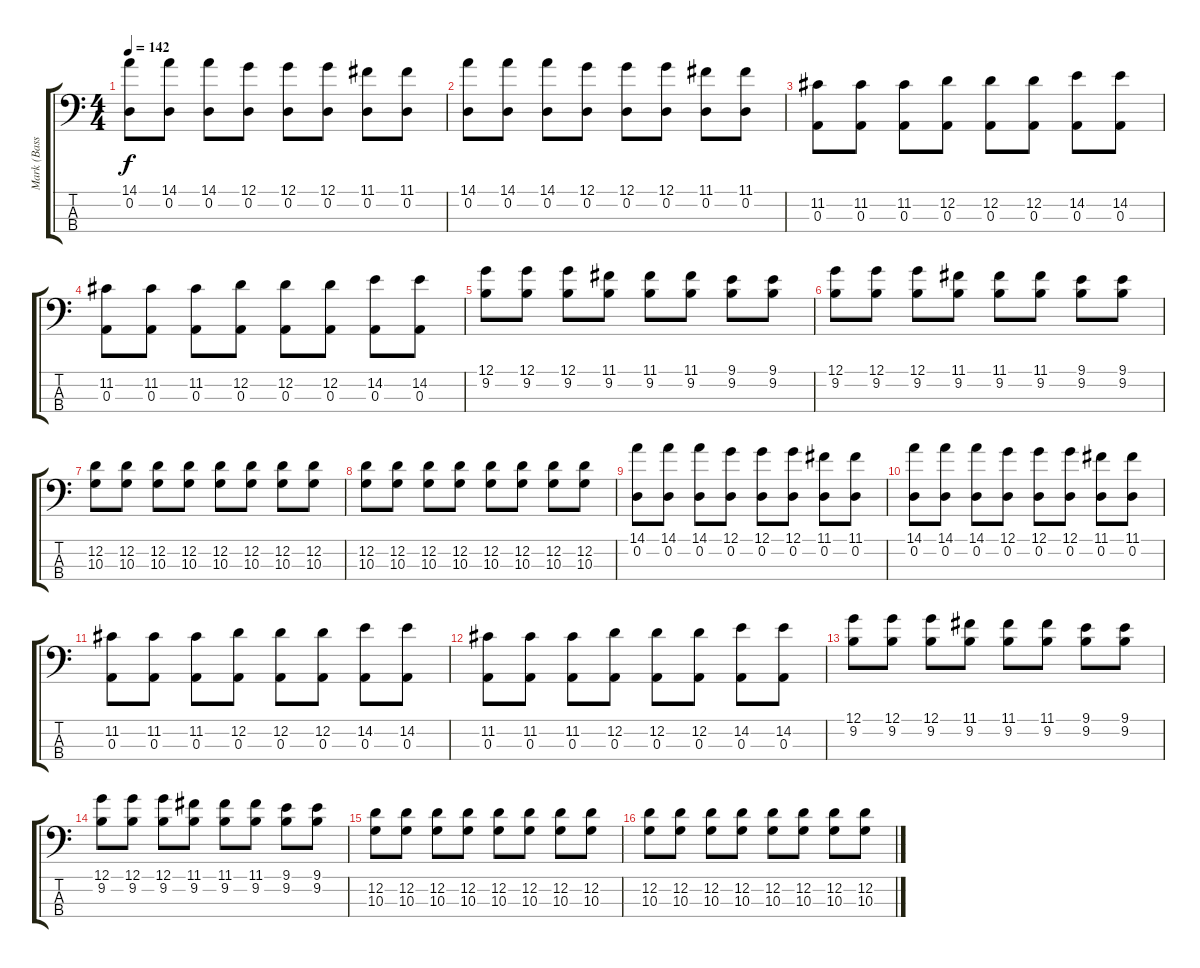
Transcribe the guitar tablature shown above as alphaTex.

\track ("Mark (Bass)" "Mark (Bass") {instrument electricbasspick}
\staff {score tabs}
\tuning (G2 D2 A1 E1) {hide}
\ts (4 4)
\tempo 142
\clef f4
\ks c
(14.1 0.2).8{dy f instrument electricbasspick} (14.1 0.2).8 (14.1 0.2).8 (12.1 0.2).8 (12.1 0.2).8 (12.1 0.2).8 (11.1 0.2).8 (11.1 0.2).8 |
(14.1 0.2).8 (14.1 0.2).8 (14.1 0.2).8 (12.1 0.2).8 (12.1 0.2).8 (12.1 0.2).8 (11.1 0.2).8 (11.1 0.2).8 |
(11.2 0.3).8 (11.2 0.3).8 (11.2 0.3).8 (12.2 0.3).8 (12.2 0.3).8 (12.2 0.3).8 (14.2 0.3).8 (14.2 0.3).8 |
(11.2 0.3).8 (11.2 0.3).8 (11.2 0.3).8 (12.2 0.3).8 (12.2 0.3).8 (12.2 0.3).8 (14.2 0.3).8 (14.2 0.3).8 |
(12.1 9.2).8 (12.1 9.2).8 (12.1 9.2).8 (11.1 9.2).8 (11.1 9.2).8 (11.1 9.2).8 (9.1 9.2).8 (9.1 9.2).8 |
(12.1 9.2).8 (12.1 9.2).8 (12.1 9.2).8 (11.1 9.2).8 (11.1 9.2).8 (11.1 9.2).8 (9.1 9.2).8 (9.1 9.2).8 |
(12.2 10.3).8 (12.2 10.3).8 (12.2 10.3).8 (12.2 10.3).8 (12.2 10.3).8 (12.2 10.3).8 (12.2 10.3).8 (12.2 10.3).8 |
(12.2 10.3).8 (12.2 10.3).8 (12.2 10.3).8 (12.2 10.3).8 (12.2 10.3).8 (12.2 10.3).8 (12.2 10.3).8 (12.2 10.3).8 |
(14.1 0.2).8 (14.1 0.2).8 (14.1 0.2).8 (12.1 0.2).8 (12.1 0.2).8 (12.1 0.2).8 (11.1 0.2).8 (11.1 0.2).8 |
(14.1 0.2).8 (14.1 0.2).8 (14.1 0.2).8 (12.1 0.2).8 (12.1 0.2).8 (12.1 0.2).8 (11.1 0.2).8 (11.1 0.2).8 |
(11.2 0.3).8 (11.2 0.3).8 (11.2 0.3).8 (12.2 0.3).8 (12.2 0.3).8 (12.2 0.3).8 (14.2 0.3).8 (14.2 0.3).8 |
(11.2 0.3).8 (11.2 0.3).8 (11.2 0.3).8 (12.2 0.3).8 (12.2 0.3).8 (12.2 0.3).8 (14.2 0.3).8 (14.2 0.3).8 |
(12.1 9.2).8 (12.1 9.2).8 (12.1 9.2).8 (11.1 9.2).8 (11.1 9.2).8 (11.1 9.2).8 (9.1 9.2).8 (9.1 9.2).8 |
(12.1 9.2).8 (12.1 9.2).8 (12.1 9.2).8 (11.1 9.2).8 (11.1 9.2).8 (11.1 9.2).8 (9.1 9.2).8 (9.1 9.2).8 |
(12.2 10.3).8 (12.2 10.3).8 (12.2 10.3).8 (12.2 10.3).8 (12.2 10.3).8 (12.2 10.3).8 (12.2 10.3).8 (12.2 10.3).8 |
(12.2 10.3).8 (12.2 10.3).8 (12.2 10.3).8 (12.2 10.3).8 (12.2 10.3).8 (12.2 10.3).8 (12.2 10.3).8 (12.2 10.3).8
